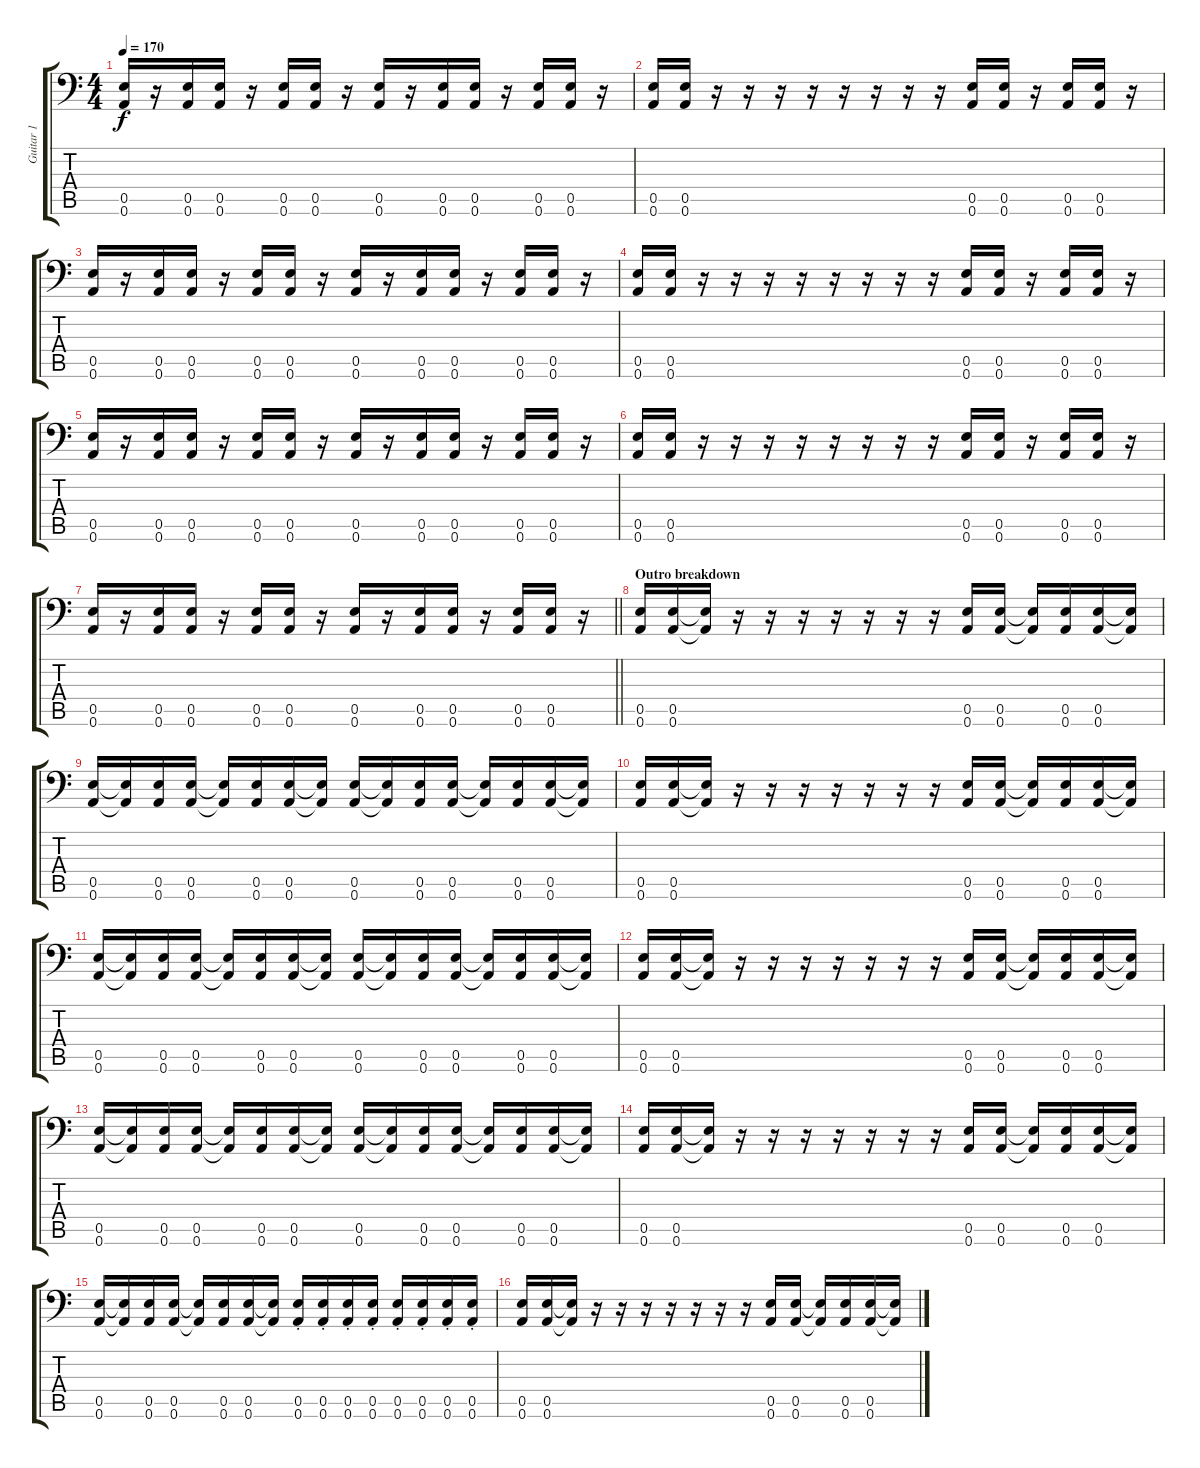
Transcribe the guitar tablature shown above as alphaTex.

\track ("Guitar 1" "Guitar 1") {instrument distortionguitar}
\staff {score tabs}
\tuning (B3 Gb3 D3 A2 E2 A1) {hide}
\ts (4 4)
\tempo 170
\clef f4
\ks c
(0.5 0.6).16{dy f} r.16 (0.5 0.6).16 (0.5 0.6).16 r.16 (0.5 0.6).16 (0.5 0.6).16 r.16 (0.5 0.6).16 r.16 (0.5 0.6).16 (0.5 0.6).16 r.16 (0.5 0.6).16 (0.5 0.6).16 r.16 |
(0.5 0.6).16 (0.5 0.6).16 r.16 r.16 r.16 r.16 r.16 r.16 r.16 r.16 (0.5 0.6).16 (0.5 0.6).16 r.16 (0.5 0.6).16 (0.5 0.6).16 r.16 |
(0.5 0.6).16 r.16 (0.5 0.6).16 (0.5 0.6).16 r.16 (0.5 0.6).16 (0.5 0.6).16 r.16 (0.5 0.6).16 r.16 (0.5 0.6).16 (0.5 0.6).16 r.16 (0.5 0.6).16 (0.5 0.6).16 r.16 |
(0.5 0.6).16 (0.5 0.6).16 r.16 r.16 r.16 r.16 r.16 r.16 r.16 r.16 (0.5 0.6).16 (0.5 0.6).16 r.16 (0.5 0.6).16 (0.5 0.6).16 r.16 |
(0.5 0.6).16 r.16 (0.5 0.6).16 (0.5 0.6).16 r.16 (0.5 0.6).16 (0.5 0.6).16 r.16 (0.5 0.6).16 r.16 (0.5 0.6).16 (0.5 0.6).16 r.16 (0.5 0.6).16 (0.5 0.6).16 r.16 |
(0.5 0.6).16 (0.5 0.6).16 r.16 r.16 r.16 r.16 r.16 r.16 r.16 r.16 (0.5 0.6).16 (0.5 0.6).16 r.16 (0.5 0.6).16 (0.5 0.6).16 r.16 |
\barLineRight lightlight
(0.5 0.6).16 r.16 (0.5 0.6).16 (0.5 0.6).16 r.16 (0.5 0.6).16 (0.5 0.6).16 r.16 (0.5 0.6).16 r.16 (0.5 0.6).16 (0.5 0.6).16 r.16 (0.5 0.6).16 (0.5 0.6).16 r.16 |
\section ("" "Outro breakdown")
(0.5 0.6).16 (0.5 0.6).16 (0.5{t} 0.6{t}).16 r.16 r.16 r.16 r.16 r.16 r.16 r.16 (0.5 0.6).16 (0.5 0.6).16 (0.5{t} 0.6{t}).16 (0.5 0.6).16 (0.5 0.6).16 (0.5{t} 0.6{t}).16 |
(0.5 0.6).16 (0.5{t} 0.6{t}).16 (0.5 0.6).16 (0.5 0.6).16 (0.5{t} 0.6{t}).16 (0.5 0.6).16 (0.5 0.6).16 (0.5{t} 0.6{t}).16 (0.5 0.6).16 (0.5{t} 0.6{t}).16 (0.5 0.6).16 (0.5 0.6).16 (0.5{t} 0.6{t}).16 (0.5 0.6).16 (0.5 0.6).16 (0.5{t} 0.6{t}).16 |
(0.5 0.6).16 (0.5 0.6).16 (0.5{t} 0.6{t}).16 r.16 r.16 r.16 r.16 r.16 r.16 r.16 (0.5 0.6).16 (0.5 0.6).16 (0.5{t} 0.6{t}).16 (0.5 0.6).16 (0.5 0.6).16 (0.5{t} 0.6{t}).16 |
(0.5 0.6).16 (0.5{t} 0.6{t}).16 (0.5 0.6).16 (0.5 0.6).16 (0.5{t} 0.6{t}).16 (0.5 0.6).16 (0.5 0.6).16 (0.5{t} 0.6{t}).16 (0.5 0.6).16 (0.5{t} 0.6{t}).16 (0.5 0.6).16 (0.5 0.6).16 (0.5{t} 0.6{t}).16 (0.5 0.6).16 (0.5 0.6).16 (0.5{t} 0.6{t}).16 |
(0.5 0.6).16 (0.5 0.6).16 (0.5{t} 0.6{t}).16 r.16 r.16 r.16 r.16 r.16 r.16 r.16 (0.5 0.6).16 (0.5 0.6).16 (0.5{t} 0.6{t}).16 (0.5 0.6).16 (0.5 0.6).16 (0.5{t} 0.6{t}).16 |
(0.5 0.6).16 (0.5{t} 0.6{t}).16 (0.5 0.6).16 (0.5 0.6).16 (0.5{t} 0.6{t}).16 (0.5 0.6).16 (0.5 0.6).16 (0.5{t} 0.6{t}).16 (0.5 0.6).16 (0.5{t} 0.6{t}).16 (0.5 0.6).16 (0.5 0.6).16 (0.5{t} 0.6{t}).16 (0.5 0.6).16 (0.5 0.6).16 (0.5{t} 0.6{t}).16 |
(0.5 0.6).16 (0.5 0.6).16 (0.5{t} 0.6{t}).16 r.16 r.16 r.16 r.16 r.16 r.16 r.16 (0.5 0.6).16 (0.5 0.6).16 (0.5{t} 0.6{t}).16 (0.5 0.6).16 (0.5 0.6).16 (0.5{t} 0.6{t}).16 |
(0.5 0.6).16 (0.5{t} 0.6{t}).16 (0.5 0.6).16 (0.5 0.6).16 (0.5{t} 0.6{t}).16 (0.5 0.6).16 (0.5 0.6).16 (0.5{t} 0.6{t}).16 (0.5{st} 0.6{st}).16 (0.5{st} 0.6{st}).16 (0.5{st} 0.6{st}).16 (0.5{st} 0.6{st}).16 (0.5{st} 0.6{st}).16 (0.5{st} 0.6{st}).16 (0.5{st} 0.6{st}).16 (0.5{st} 0.6{st}).16 |
(0.5 0.6).16 (0.5 0.6).16 (0.5{t} 0.6{t}).16 r.16 r.16 r.16 r.16 r.16 r.16 r.16 (0.5 0.6).16 (0.5 0.6).16 (0.5{t} 0.6{t}).16 (0.5 0.6).16 (0.5 0.6).16 (0.5{t} 0.6{t}).16
